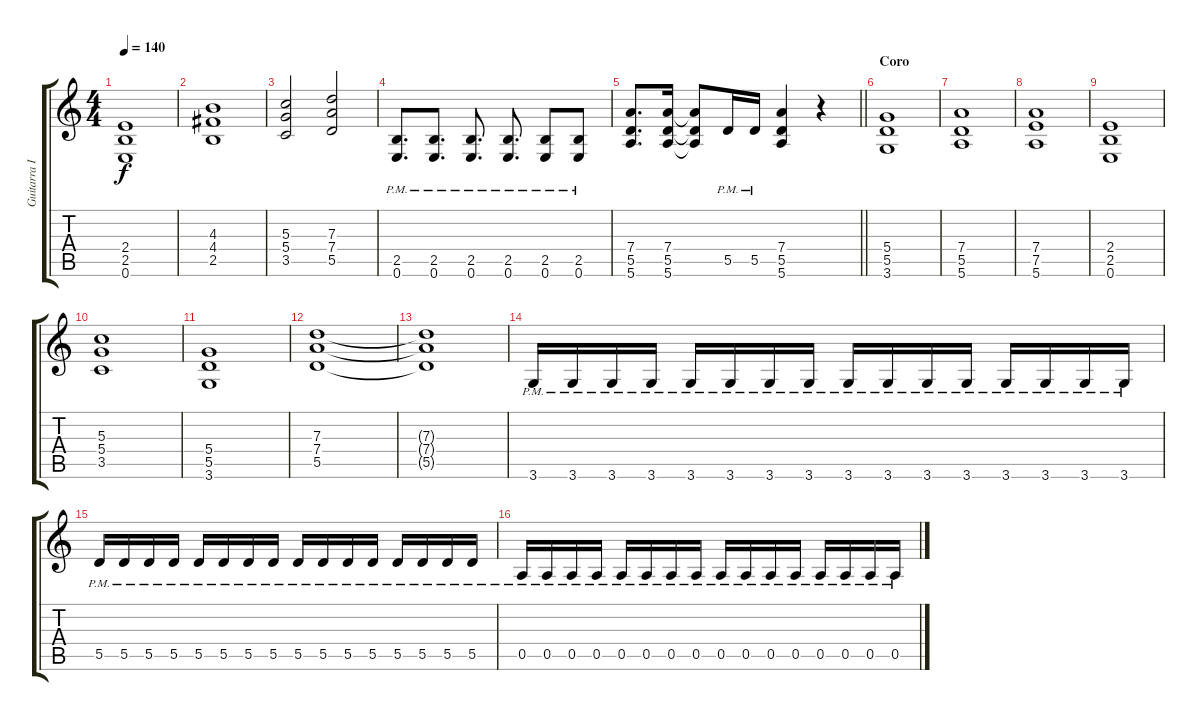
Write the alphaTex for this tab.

\track ("Guitarra Izq" "Guitarra I") {instrument distortionguitar}
\staff {score tabs}
\tuning (E4 B3 G3 D3 A2 E2) {hide}
\ts (4 4)
\tempo 140
\clef g2
\ks c
(2.4 2.5 0.6).1{dy f} |
(4.3 4.4 2.5).1 |
(5.3 5.4 3.5).2 (7.3 7.4 5.5).2 |
(2.5{pm} 0.6{pm}).8{d} (2.5{pm} 0.6{pm}).8{d} (2.5{pm} 0.6{pm}).8{d} (2.5{pm} 0.6{pm}).8{d} (2.5{pm} 0.6{pm}).8 (2.5{pm} 0.6{pm}).8 |
\barLineRight lightlight
(7.4 5.5 5.6).8{d} (7.4 5.5 5.6).16 (7.4{t} 5.5{t} 5.6{t}).8 5.5{pm}.16 5.5{pm}.16 (7.4 5.5 5.6).4 r.4 |
\section ("" "Coro")
(5.4 5.5 3.6).1 |
(7.4 5.5 5.6).1 |
(7.4 7.5 5.6).1 |
(2.4 2.5 0.6).1 |
(5.3 5.4 3.5).1 |
(5.4 5.5 3.6).1 |
(7.3 7.4 5.5).1 |
(7.3{t} 7.4{t} 5.5{t}).1 |
3.6{pm}.16 3.6{pm}.16 3.6{pm}.16 3.6{pm}.16 3.6{pm}.16 3.6{pm}.16 3.6{pm}.16 3.6{pm}.16 3.6{pm}.16 3.6{pm}.16 3.6{pm}.16 3.6{pm}.16 3.6{pm}.16 3.6{pm}.16 3.6{pm}.16 3.6{pm}.16 |
5.5{pm}.16 5.5{pm}.16 5.5{pm}.16 5.5{pm}.16 5.5{pm}.16 5.5{pm}.16 5.5{pm}.16 5.5{pm}.16 5.5{pm}.16 5.5{pm}.16 5.5{pm}.16 5.5{pm}.16 5.5{pm}.16 5.5{pm}.16 5.5{pm}.16 5.5{pm}.16 |
0.5{pm}.16 0.5{pm}.16 0.5{pm}.16 0.5{pm}.16 0.5{pm}.16 0.5{pm}.16 0.5{pm}.16 0.5{pm}.16 0.5{pm}.16 0.5{pm}.16 0.5{pm}.16 0.5{pm}.16 0.5{pm}.16 0.5{pm}.16 0.5{pm}.16 0.5{pm}.16
